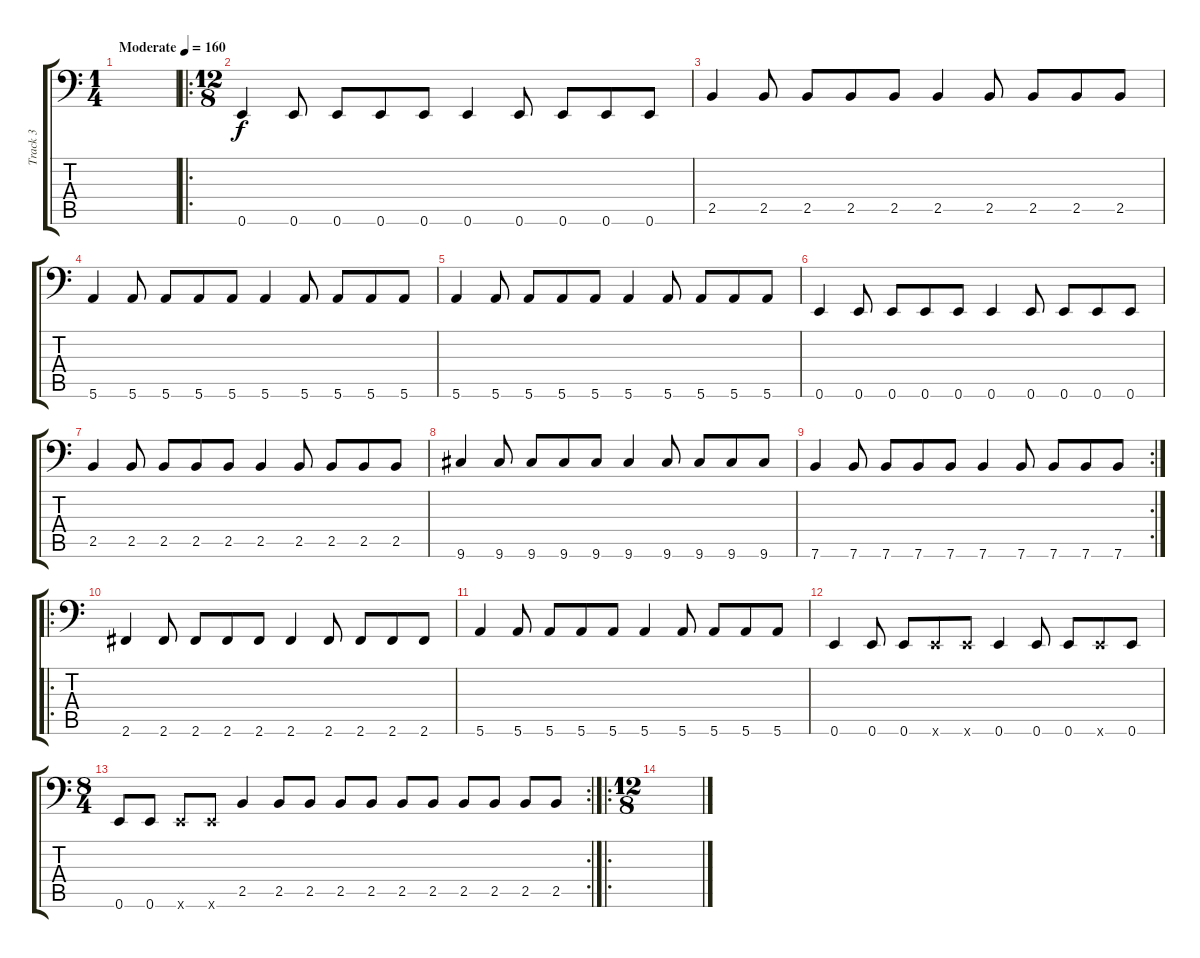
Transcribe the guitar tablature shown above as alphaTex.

\track ("Track 3" "Track 3") {instrument electricbasspick}
\staff {score tabs}
\tuning (E3 B2 G2 D2 A1 E1) {hide}
\ts (1 4)
\tempo (160 "Moderate")
\clef f4
\ks c
|
\ro
\ts (12 8)
0.6.4 0.6.8 0.6.8 0.6.8 0.6.8 0.6.4 0.6.8 0.6.8 0.6.8 0.6.8 |
2.5.4 2.5.8 2.5.8 2.5.8 2.5.8 2.5.4 2.5.8 2.5.8 2.5.8 2.5.8 |
5.6.4 5.6.8 5.6.8 5.6.8 5.6.8 5.6.4 5.6.8 5.6.8 5.6.8 5.6.8 |
5.6.4 5.6.8 5.6.8 5.6.8 5.6.8 5.6.4 5.6.8 5.6.8 5.6.8 5.6.8 |
0.6.4 0.6.8 0.6.8 0.6.8 0.6.8 0.6.4 0.6.8 0.6.8 0.6.8 0.6.8 |
2.5.4 2.5.8 2.5.8 2.5.8 2.5.8 2.5.4 2.5.8 2.5.8 2.5.8 2.5.8 |
9.6.4 9.6.8 9.6.8 9.6.8 9.6.8 9.6.4 9.6.8 9.6.8 9.6.8 9.6.8 |
\rc 2
7.6.4 7.6.8 7.6.8 7.6.8 7.6.8 7.6.4 7.6.8 7.6.8 7.6.8 7.6.8 |
\ro
2.6.4 2.6.8 2.6.8 2.6.8 2.6.8 2.6.4 2.6.8 2.6.8 2.6.8 2.6.8 |
5.6.4 5.6.8 5.6.8 5.6.8 5.6.8 5.6.4 5.6.8 5.6.8 5.6.8 5.6.8 |
0.6.4 0.6.8 0.6.8 0.6{x}.8 0.6{x}.8 0.6.4 0.6.8 0.6.8 0.6{x}.8 0.6.8 |
\rc 2
\ts (8 4)
0.6.8 0.6.8 0.6{x}.8 0.6{x}.8 2.5.4 2.5.8 2.5.8 2.5.8 2.5.8 2.5.8 2.5.8 2.5.8 2.5.8 2.5.8 2.5.8 |
\ro
\ts (12 8)
